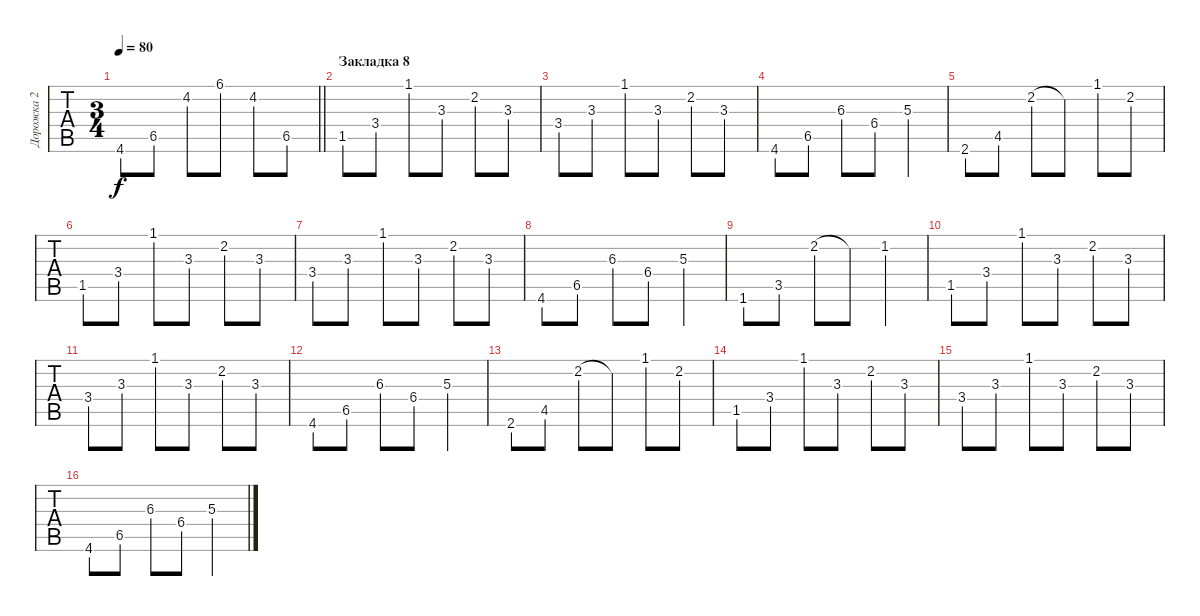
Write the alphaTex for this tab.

\track ("Дорожка 2" "Дорожка 2") {instrument electricguitarclean}
\staff {tabs}
\tuning (C4 G3 Eb3 Bb2 F2 C2) {hide}
\ts (3 4)
\tempo 80
\clef g2
\barLineRight lightlight
\ks f#minor
4.6.8{dy f} 6.5.8 4.2.8 6.1.8 4.2.8 6.5.8 |
\section ("" "Закладка 8")
1.5.8 3.4.8 1.1.8 3.3.8 2.2.8 3.3.8 |
3.4.8 3.3.8 1.1.8 3.3.8 2.2.8 3.3.8 |
4.6.8 6.5.8 6.3.8 6.4.8 5.3.4 |
2.6.8 4.5.8 2.2.8 2.2{t}.8 1.1.8 2.2.8 |
1.5.8 3.4.8 1.1.8 3.3.8 2.2.8 3.3.8 |
3.4.8 3.3.8 1.1.8 3.3.8 2.2.8 3.3.8 |
4.6.8 6.5.8 6.3.8 6.4.8 5.3.4 |
1.6.8 3.5.8 2.2.8 2.2{t}.8 1.2.4 |
1.5.8 3.4.8 1.1.8 3.3.8 2.2.8 3.3.8 |
3.4.8 3.3.8 1.1.8 3.3.8 2.2.8 3.3.8 |
4.6.8 6.5.8 6.3.8 6.4.8 5.3.4 |
2.6.8 4.5.8 2.2.8 2.2{t}.8 1.1.8 2.2.8 |
1.5.8 3.4.8 1.1.8 3.3.8 2.2.8 3.3.8 |
3.4.8 3.3.8 1.1.8 3.3.8 2.2.8 3.3.8 |
4.6.8 6.5.8 6.3.8 6.4.8 5.3.4
